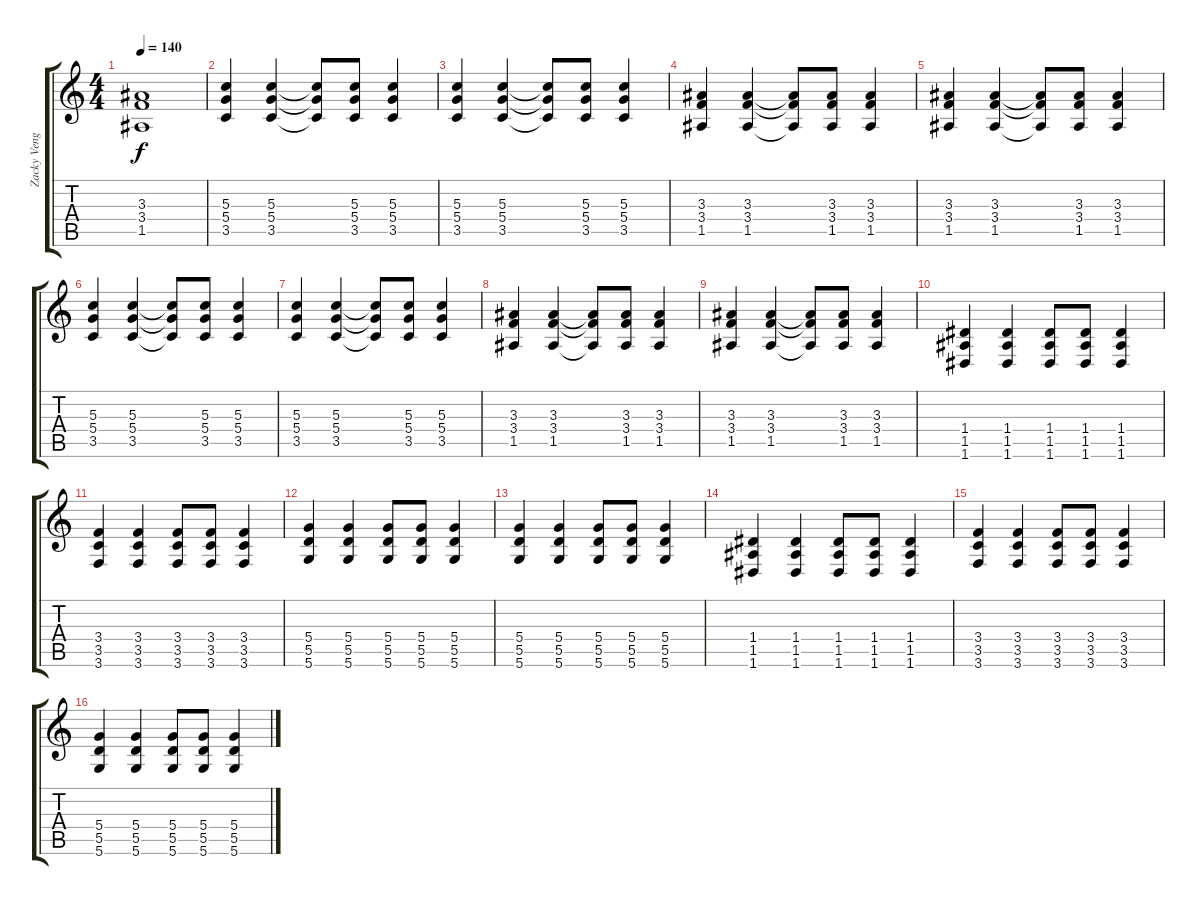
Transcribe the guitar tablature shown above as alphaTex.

\track ("Zacky Vengeance" "Zacky Veng") {instrument overdrivenguitar}
\staff {score tabs}
\tuning (E4 B3 G3 D3 A2 D2) {hide}
\ts (4 4)
\tempo 140
\clef g2
\ks c
(3.3 3.4 1.5).1{dy f} |
(5.3 5.4 3.5).4 (5.3 5.4 3.5).4 (5.3{t} 5.4{t} 3.5{t}).8 (5.3 5.4 3.5).8 (5.3 5.4 3.5).4 |
(5.3 5.4 3.5).4 (5.3 5.4 3.5).4 (5.3{t} 5.4{t} 3.5{t}).8 (5.3 5.4 3.5).8 (5.3 5.4 3.5).4 |
(3.3 3.4 1.5).4 (3.3 3.4 1.5).4 (3.3{t} 3.4{t} 1.5{t}).8 (3.3 3.4 1.5).8 (3.3 3.4 1.5).4 |
(3.3 3.4 1.5).4 (3.3 3.4 1.5).4 (3.3{t} 3.4{t} 1.5{t}).8 (3.3 3.4 1.5).8 (3.3 3.4 1.5).4 |
(5.3 5.4 3.5).4 (5.3 5.4 3.5).4 (5.3{t} 5.4{t} 3.5{t}).8 (5.3 5.4 3.5).8 (5.3 5.4 3.5).4 |
(5.3 5.4 3.5).4 (5.3 5.4 3.5).4 (5.3{t} 5.4{t} 3.5{t}).8 (5.3 5.4 3.5).8 (5.3 5.4 3.5).4 |
(3.3 3.4 1.5).4 (3.3 3.4 1.5).4 (3.3{t} 3.4{t} 1.5{t}).8 (3.3 3.4 1.5).8 (3.3 3.4 1.5).4 |
(3.3 3.4 1.5).4 (3.3 3.4 1.5).4 (3.3{t} 3.4{t} 1.5{t}).8 (3.3 3.4 1.5).8 (3.3 3.4 1.5).4 |
(1.4 1.5 1.6).4 (1.4 1.5 1.6).4 (1.4 1.5 1.6).8 (1.4 1.5 1.6).8 (1.4 1.5 1.6).4 |
(3.4 3.5 3.6).4 (3.4 3.5 3.6).4 (3.4 3.5 3.6).8 (3.4 3.5 3.6).8 (3.4 3.5 3.6).4 |
(5.4 5.5 5.6).4 (5.4 5.5 5.6).4 (5.4 5.5 5.6).8 (5.4 5.5 5.6).8 (5.4 5.5 5.6).4 |
(5.4 5.5 5.6).4 (5.4 5.5 5.6).4 (5.4 5.5 5.6).8 (5.4 5.5 5.6).8 (5.4 5.5 5.6).4 |
(1.4 1.5 1.6).4 (1.4 1.5 1.6).4 (1.4 1.5 1.6).8 (1.4 1.5 1.6).8 (1.4 1.5 1.6).4 |
(3.4 3.5 3.6).4 (3.4 3.5 3.6).4 (3.4 3.5 3.6).8 (3.4 3.5 3.6).8 (3.4 3.5 3.6).4 |
(5.4 5.5 5.6).4 (5.4 5.5 5.6).4 (5.4 5.5 5.6).8 (5.4 5.5 5.6).8 (5.4 5.5 5.6).4
